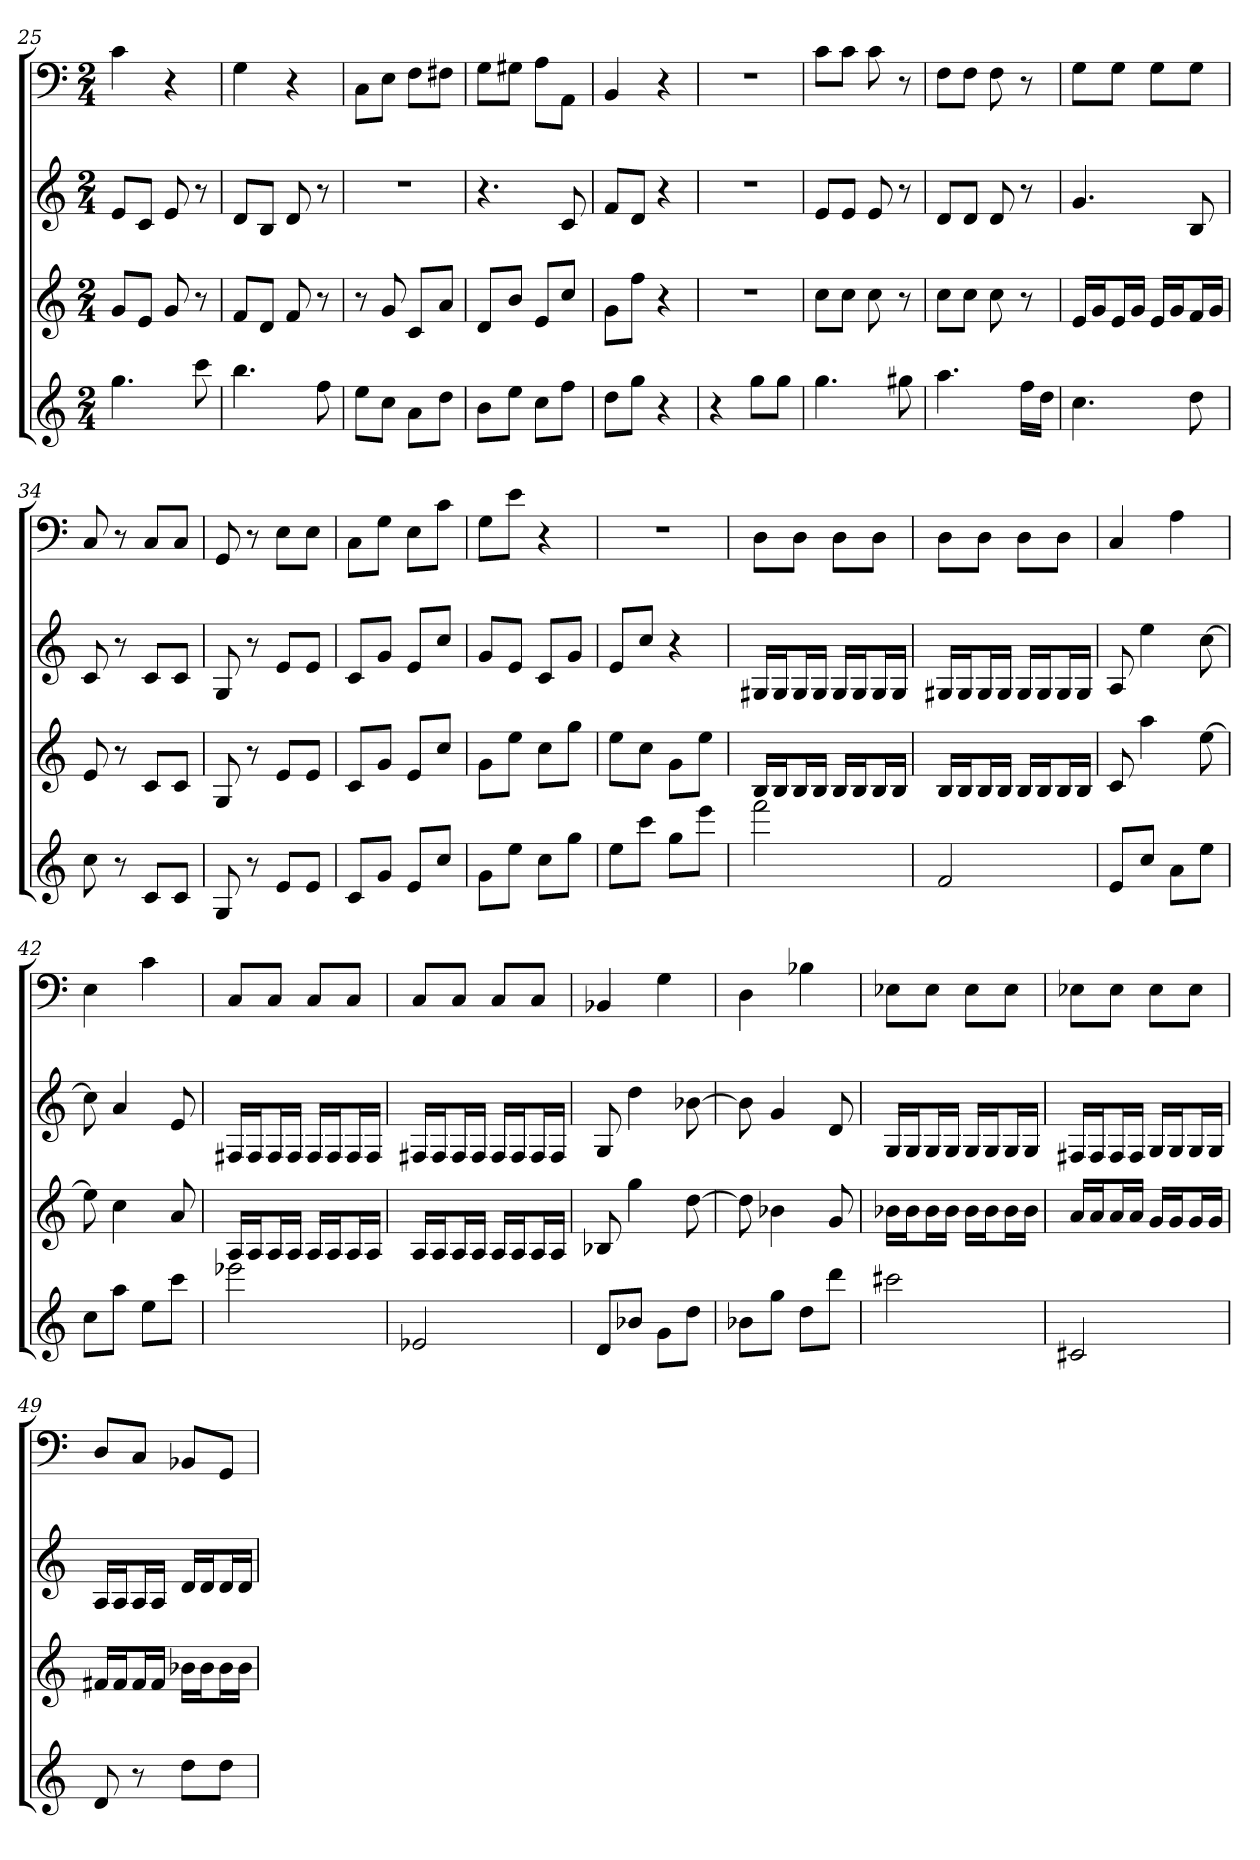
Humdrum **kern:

**kern	**kern	**kern	**kern
*part4	*part3	*part2	*part1
*staff4	*staff3	*staff2	*staff1
*k[]	*k[]	*k[]	*k[]
*C:	*C:	*C:	*C:
*M2/4	*M2/4	*M2/4	*M2/4
=25	=25	=25	=25
4.gg	8gL	8eL	4c
.	8eJ	8cJ	.
.	8g	8e	4r
8ccc	8r	8r	.
=26	=26	=26	=26
4.bb	8fL	8dL	4G
.	8dJ	8BJ	.
.	8f	8d	4r
8ff	8r	8r	.
=27	=27	=27	=27
8eeL	8r	2r	8CL
8ccJ	8g	.	8EJ
8aL	8cL	.	8FL
8ddJ	8aJ	.	8F#XJ
=28	=28	=28	=28
8bL	8dL	4.r	8GL
8eeJ	8bJ	.	8G#XJ
8ccL	8eL	.	8AL
8ffJ	8ccJ	8c	8AAJ
=29	=29	=29	=29
8ddL	8gL	8fL	4BB
8ggJ	8ffJ	8dJ	.
4r	4r	4r	4r
=30	=30	=30	=30
4r	2r	2r	2r
8ggL	.	.	.
8ggJ	.	.	.
=31	=31	=31	=31
4.gg	8ccL	8eL	8cL
.	8ccJ	8eJ	8cJ
.	8cc	8e	8c
8gg#X	8r	8r	8r
=32	=32	=32	=32
4.aa	8ccL	8dL	8FL
.	8ccJ	8dJ	8FJ
.	8cc	8d	8F
16ffLL	8r	8r	8r
16ddJJ	.	.	.
=33	=33	=33	=33
4.cc	16eLL	4.g	8GL
.	16gJ	.	.
.	16eL	.	8GJ
.	16gJJ	.	.
.	16eLL	.	8GL
.	16gJ	.	.
8dd	16fL	8B	8GJ
.	16gJJ	.	.
=34	=34	=34	=34
8cc	8e	8c	8C
8r	8r	8r	8r
8cL	8cL	8cL	8CL
8cJ	8cJ	8cJ	8CJ
=35	=35	=35	=35
8G	8G	8G	8GG
8r	8r	8r	8r
8eL	8eL	8eL	8EL
8eJ	8eJ	8eJ	8EJ
=36	=36	=36	=36
8cL	8cL	8cL	8CL
8gJ	8gJ	8gJ	8GJ
8eL	8eL	8eL	8EL
8ccJ	8ccJ	8ccJ	8cJ
=37	=37	=37	=37
8gL	8gL	8gL	8GL
8eeJ	8eeJ	8eJ	8eJ
8ccL	8ccL	8cL	4r
8ggJ	8ggJ	8gJ	.
=38	=38	=38	=38
8eeL	8eeL	8eL	2r
8cccJ	8ccJ	8ccJ	.
8ggL	8gL	4r	.
8eeeJ	8eeJ	.	.
=39	=39	=39	=39
2fff	16BLL	16G#XLL	8DL
.	16BJ	16G#J	.
.	16BL	16G#L	8DJ
.	16BJJ	16G#JJ	.
.	16BLL	16G#LL	8DL
.	16BJ	16G#J	.
.	16BL	16G#L	8DJ
.	16BJJ	16G#JJ	.
=40	=40	=40	=40
2f	16BLL	16G#XLL	8DL
.	16BJ	16G#J	.
.	16BL	16G#L	8DJ
.	16BJJ	16G#JJ	.
.	16BLL	16G#LL	8DL
.	16BJ	16G#J	.
.	16BL	16G#L	8DJ
.	16BJJ	16G#JJ	.
=41	=41	=41	=41
8eL	8c	8A	4C
8ccJ	4aa	4ee	.
8aL	.	.	4A
8eeJ	[8ee	[8cc	.
=42	=42	=42	=42
8ccL	8ee]	8cc]	4E
8aaJ	4cc	4a	.
8eeL	.	.	4c
8cccJ	8a	8e	.
=43	=43	=43	=43
2eee-X	16ALL	16F#XLL	8CL
.	16AJ	16F#J	.
.	16AL	16F#L	8CJ
.	16AJJ	16F#JJ	.
.	16ALL	16F#LL	8CL
.	16AJ	16F#J	.
.	16AL	16F#L	8CJ
.	16AJJ	16F#JJ	.
=44	=44	=44	=44
2e-X	16ALL	16F#XLL	8CL
.	16AJ	16F#J	.
.	16AL	16F#L	8CJ
.	16AJJ	16F#JJ	.
.	16ALL	16F#LL	8CL
.	16AJ	16F#J	.
.	16AL	16F#L	8CJ
.	16AJJ	16F#JJ	.
=45	=45	=45	=45
8dL	8B-X	8G	4BB-X
8b-XJ	4gg	4dd	.
8gL	.	.	4G
8ddJ	[8dd	[8b-X	.
=46	=46	=46	=46
8b-XL	8dd]	8b-]	4D
8ggJ	4b-X	4g	.
8ddL	.	.	4B-X
8dddJ	8g	8d	.
=47	=47	=47	=47
2ccc#X	16b-XLL	16GLL	8E-XL
.	16b-J	16GJ	.
.	16b-L	16GL	8E-J
.	16b-JJ	16GJJ	.
.	16b-LL	16GLL	8E-L
.	16b-J	16GJ	.
.	16b-L	16GL	8E-J
.	16b-JJ	16GJJ	.
=48	=48	=48	=48
2c#X	16aLL	16F#XLL	8E-XL
.	16aJ	16F#J	.
.	16aL	16F#L	8E-J
.	16aJJ	16F#JJ	.
.	16gLL	16GLL	8E-L
.	16gJ	16GJ	.
.	16gL	16GL	8E-J
.	16gJJ	16GJJ	.
=49	=49	=49	=49
8d	16f#XLL	16ALL	8DL
.	16f#J	16AJ	.
8r	16f#L	16AL	8CJ
.	16f#JJ	16AJJ	.
8ddL	16b-XLL	16dLL	8BB-XL
.	16b-J	16dJ	.
8ddJ	16b-L	16dL	8GGJ
.	16b-JJ	16dJJ	.
=	=	=	=
*-	*-	*-	*-
